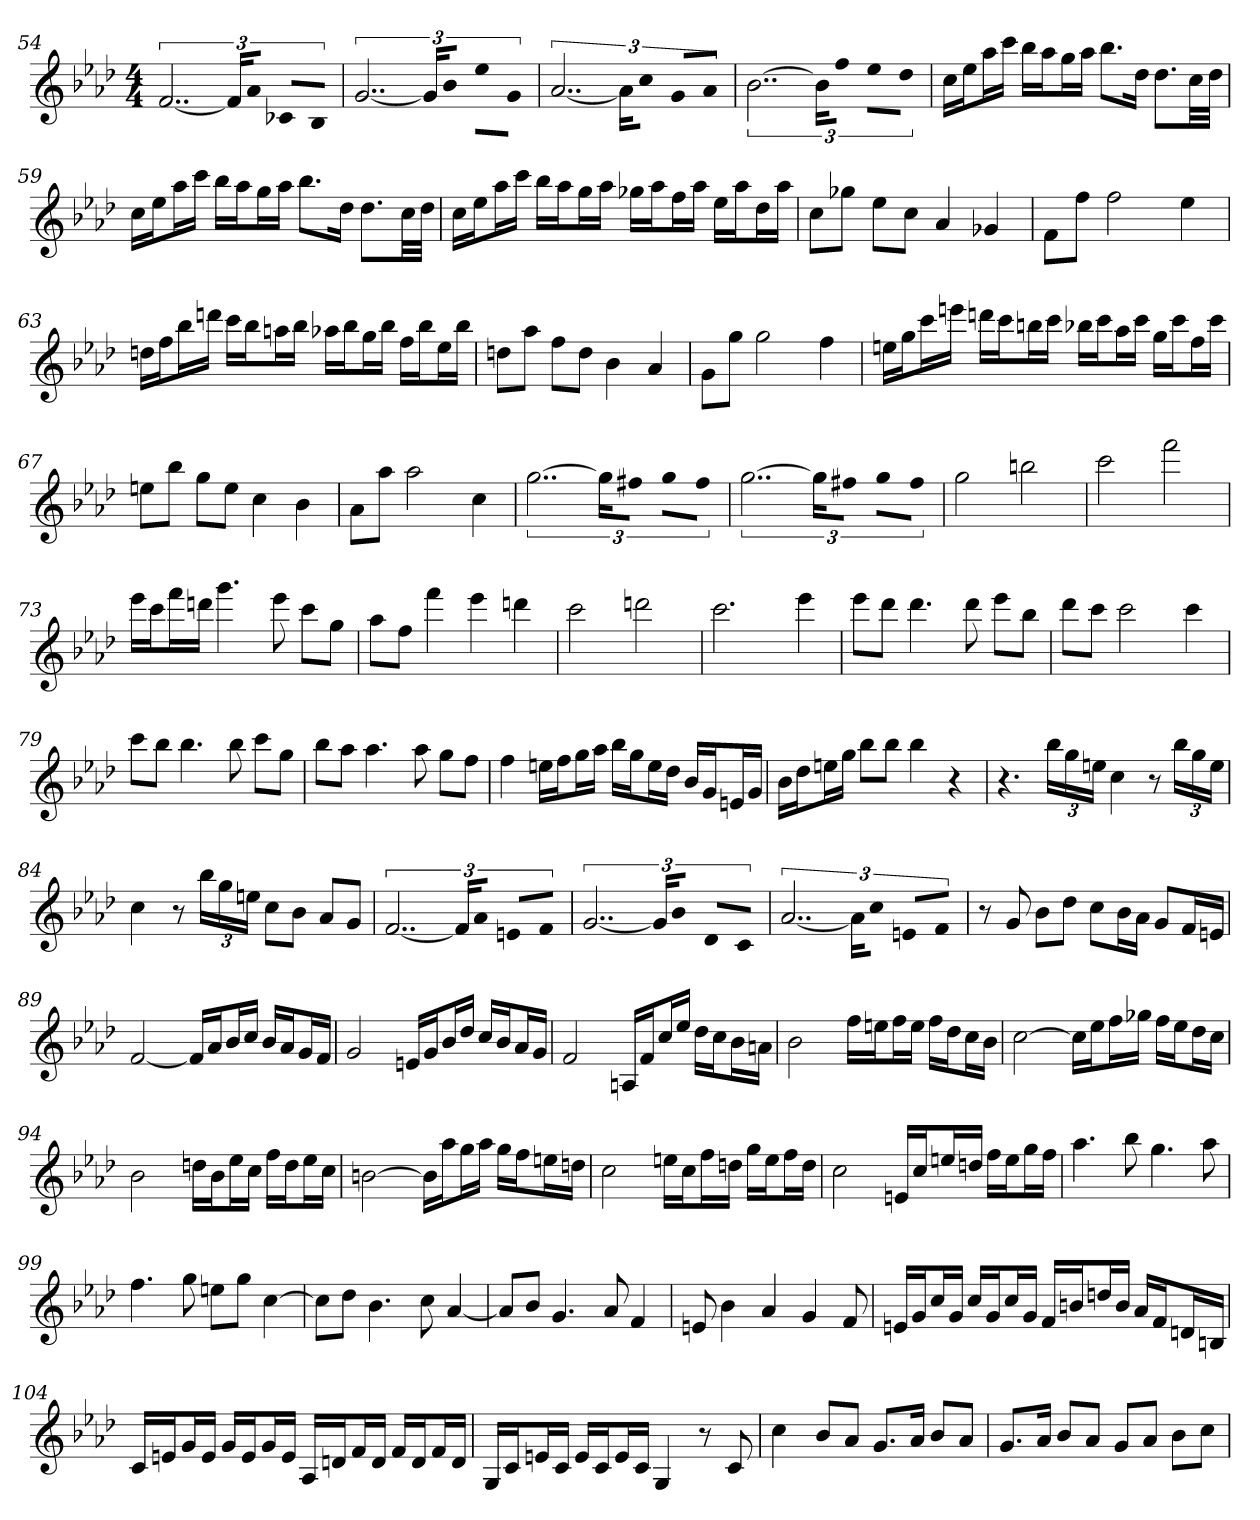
**kern
*part1
*staff1
*k[b-e-a-d-]
*f:
*M4/4
=54
[3..f
24fKL]
8a-J
8c-XL
8B-J
=55
[3..g
24gKL]
8b-J
8ee-L
8gJ
=56
[3..a-
24a-KL]
8ccJ
8gL
8a-J
=57
[3..b-
24b-KL]
8ffJ
8ee-L
8dd-J
=58
16ccLL
16ee-J
16aa-L
16cccJJ
16bb-LL
16aa-J
16ggL
16aa-JJ
8.bb-L
16dd-Jk
8.dd-L
32ccLL
32dd-JJJ
=59
16ccLL
16ee-J
16aa-L
16cccJJ
16bb-LL
16aa-J
16ggL
16aa-JJ
8.bb-L
16dd-Jk
8.dd-L
32ccLL
32dd-JJJ
=60
16ccLL
16ee-J
16aa-L
16cccJJ
16bb-LL
16aa-J
16ggL
16aa-JJ
16gg-XLL
16aa-J
16ffL
16aa-JJ
16ee-LL
16aa-J
16dd-L
16aa-JJ
=61
8ccL
8gg-XJ
8ee-L
8ccJ
4a-
4g-X
=62
8fL
8ffJ
2ff
4ee-
=63
16ddnLL
16ffJ
16bb-L
16dddnJJ
16cccLL
16bb-J
16aanL
16bb-JJ
16aa-XLL
16bb-J
16ggL
16bb-JJ
16ffLL
16bb-J
16ee-L
16bb-JJ
=64
8ddnL
8aa-J
8ffL
8ddJ
4b-
4a-
=65
8gL
8ggJ
2gg
4ff
=66
16eenLL
16ggJ
16cccL
16eeenJJ
16dddnLL
16cccJ
16bbnL
16cccJJ
16bb-XLL
16cccJ
16aa-L
16cccJJ
16ggLL
16cccJ
16ffL
16cccJJ
=67
8eenL
8bb-J
8ggL
8eeJ
4cc
4b-
=68
8a-L
8aa-J
2aa-
4cc
=69
[3..gg
24ggKL]
8ff#XJ
8ggL
8ff#J
=70
[3..gg
24ggKL]
8ff#XJ
8ggL
8ff#J
=71
2gg
2bbn
=72
2ccc
2fff
=73
16eee-LL
16cccJ
16fffL
16dddnJJ
4.ggg
8eee-
8cccL
8ggJ
=74
8aa-L
8ffJ
4fff
4eee-
4dddn
=75
2ccc
2dddn
=76
2.ccc
4eee-
=77
8eee-L
8ddd-J
4.ddd-
8ddd-
8eee-L
8bb-J
=78
8ddd-L
8cccJ
2ccc
4ccc
=79
8cccL
8bb-J
4.bb-
8bb-
8cccL
8ggJ
=80
8bb-L
8aa-J
4.aa-
8aa-
8ggL
8ffJ
=81
4ff
16eenLL
16ffJ
16ggL
16aa-JJ
16bb-LL
16ggJ
16eeL
16dd-JJ
16b-LL
16gJ
16enL
16gJJ
=82
16b-LL
16dd-J
16eenL
16ggJJ
8bb-L
8bb-J
4bb-
4r
=83
4.r
24bb-LL
24gg
24eenJJ
4cc
8r
24bb-LL
24gg
24eeJJ
=84
4cc
8r
24bb-LL
24gg
24eenJJ
8ccL
8b-J
8a-L
8gJ
=85
[3..f
24fKL]
8a-J
8enL
8fJ
=86
[3..g
24gKL]
8b-J
8d-L
8cJ
=87
[3..a-
24a-KL]
8ccJ
8enL
8fJ
=88
8r
8g
8b-L
8dd-J
8ccL
16b-L
16a-JJ
8gL
16fL
16enJJ
=89
[2f
16fLL]
16a-J
16b-L
16ccJJ
16b-LL
16a-J
16gL
16fJJ
=90
2g
16enLL
16gJ
16b-L
16dd-JJ
16ccLL
16b-J
16a-L
16gJJ
=91
2f
16AnLL
16fJ
16ccL
16ee-JJ
16dd-LL
16ccJ
16b-L
16anJJ
=92
2b-
16ffLL
16eenJ
16ffL
16eeJJ
16ffLL
16dd-J
16ccL
16b-JJ
=93
[2cc
16ccLL]
16ee-J
16ffL
16gg-XJJ
16ffLL
16ee-J
16dd-L
16ccJJ
=94
2b-
16ddnLL
16b-J
16ee-L
16ccJJ
16ffLL
16ddJ
16ee-L
16ccJJ
=95
[2bn
16bLL]
16aa-J
16ggL
16aa-JJ
16ggLL
16ffJ
16eenL
16ddnJJ
=96
2cc
16eenLL
16ccJ
16ffL
16ddnJJ
16ggLL
16eeJ
16ffL
16ddJJ
=97
2cc
16enLL
16ccJ
16eenL
16ddnJJ
16ffLL
16eeJ
16ggL
16ffJJ
=98
4.aa-
8bb-
4.gg
8aa-
=99
4.ff
8gg
8eenL
8ggJ
[4cc
=100
8ccL]
8dd-J
4.b-
8cc
[4a-
=101
8a-L]
8b-J
4.g
8a-
4f
=102
8en
4b-
4a-
4g
8f
=103
16enLL
16gJ
16ccL
16gJJ
16ccLL
16gJ
16ccL
16gJJ
16fLL
16bnJ
16ddnL
16bJJ
16a-LL
16fJ
16dnL
16BnJJ
=104
16cLL
16enJ
16gL
16eJJ
16gLL
16eJ
16gL
16eJJ
16A-LL
16dnJ
16fL
16dJJ
16fLL
16dJ
16fL
16dJJ
=105
16GLL
16cJ
16enL
16cJJ
16eLL
16cJ
16eL
16cJJ
4G
8r
8c
=106
4cc
8b-L
8a-J
8.gL
16a-Jk
8b-L
8a-J
=107
8.gL
16a-Jk
8b-L
8a-J
8gL
8a-J
8b-L
8ccJ
=
*-
